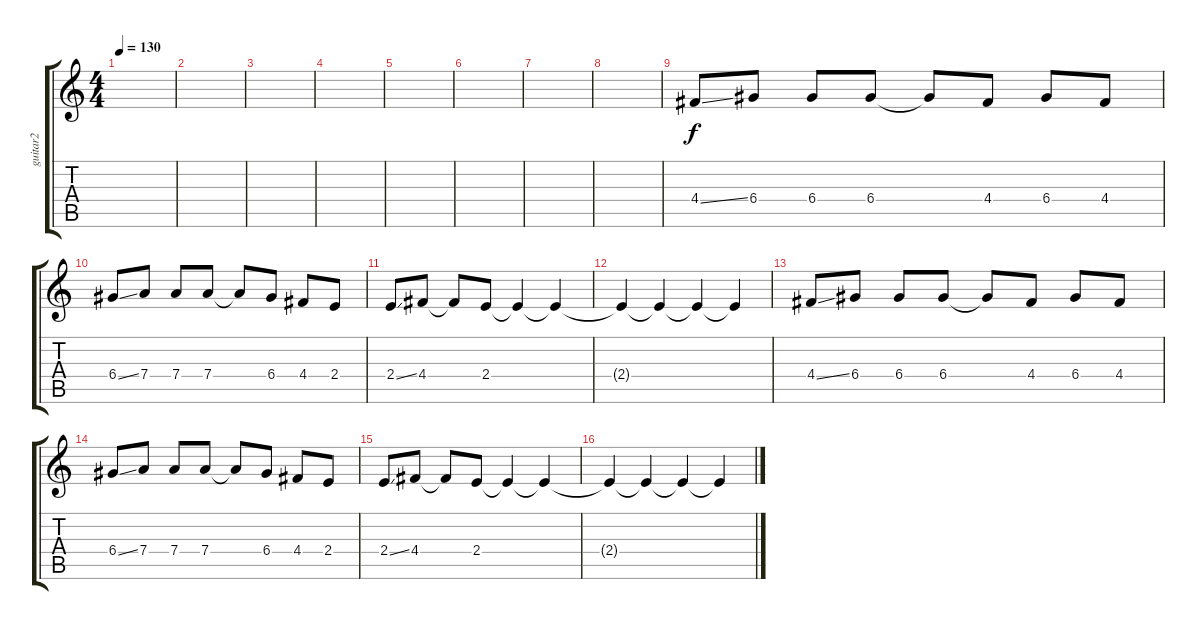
\track ("guitar2" "guitar2") {instrument overdrivenguitar}
\staff {score tabs}
\tuning (E4 B3 G3 D3 A2 E2) {hide}
\ts (4 4)
\tempo 130
\clef g2
\ks c
|
|
|
|
|
|
|
|
4.4{ss}.8 6.4.8 6.4.8 6.4.8 6.4{t}.8 4.4.8 6.4.8 4.4.8 |
6.4{ss}.8 7.4.8 7.4.8 7.4.8 7.4{t}.8 6.4.8 4.4.8 2.4.8 |
2.4{ss}.8 4.4.8 4.4{t}.8 2.4.8 2.4{t}.4 2.4{t}.4 |
2.4{t}.4 2.4{t}.4 2.4{t}.4 2.4{t}.4 |
4.4{ss}.8 6.4.8 6.4.8 6.4.8 6.4{t}.8 4.4.8 6.4.8 4.4.8 |
6.4{ss}.8 7.4.8 7.4.8 7.4.8 7.4{t}.8 6.4.8 4.4.8 2.4.8 |
2.4{ss}.8 4.4.8 4.4{t}.8 2.4.8 2.4{t}.4 2.4{t}.4 |
2.4{t}.4 2.4{t}.4 2.4{t}.4 2.4{t}.4
